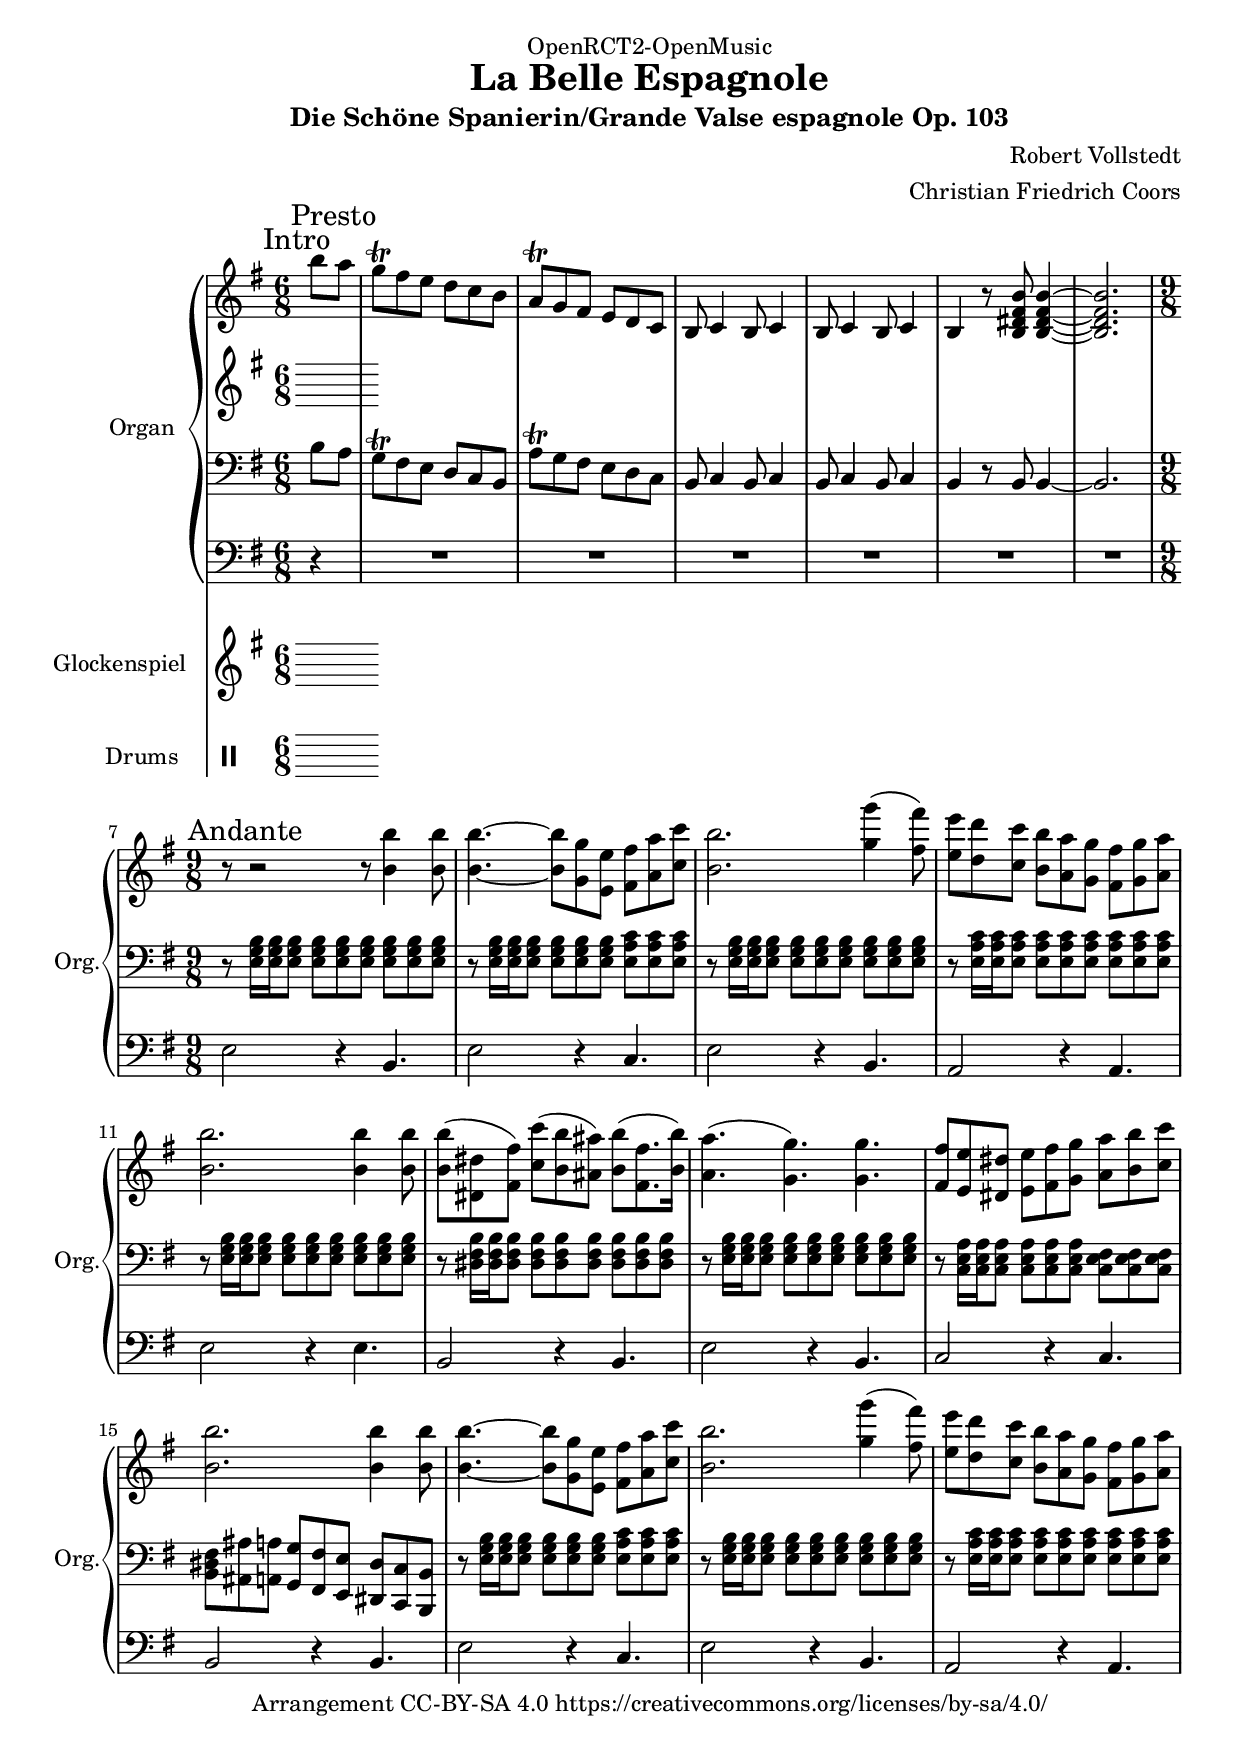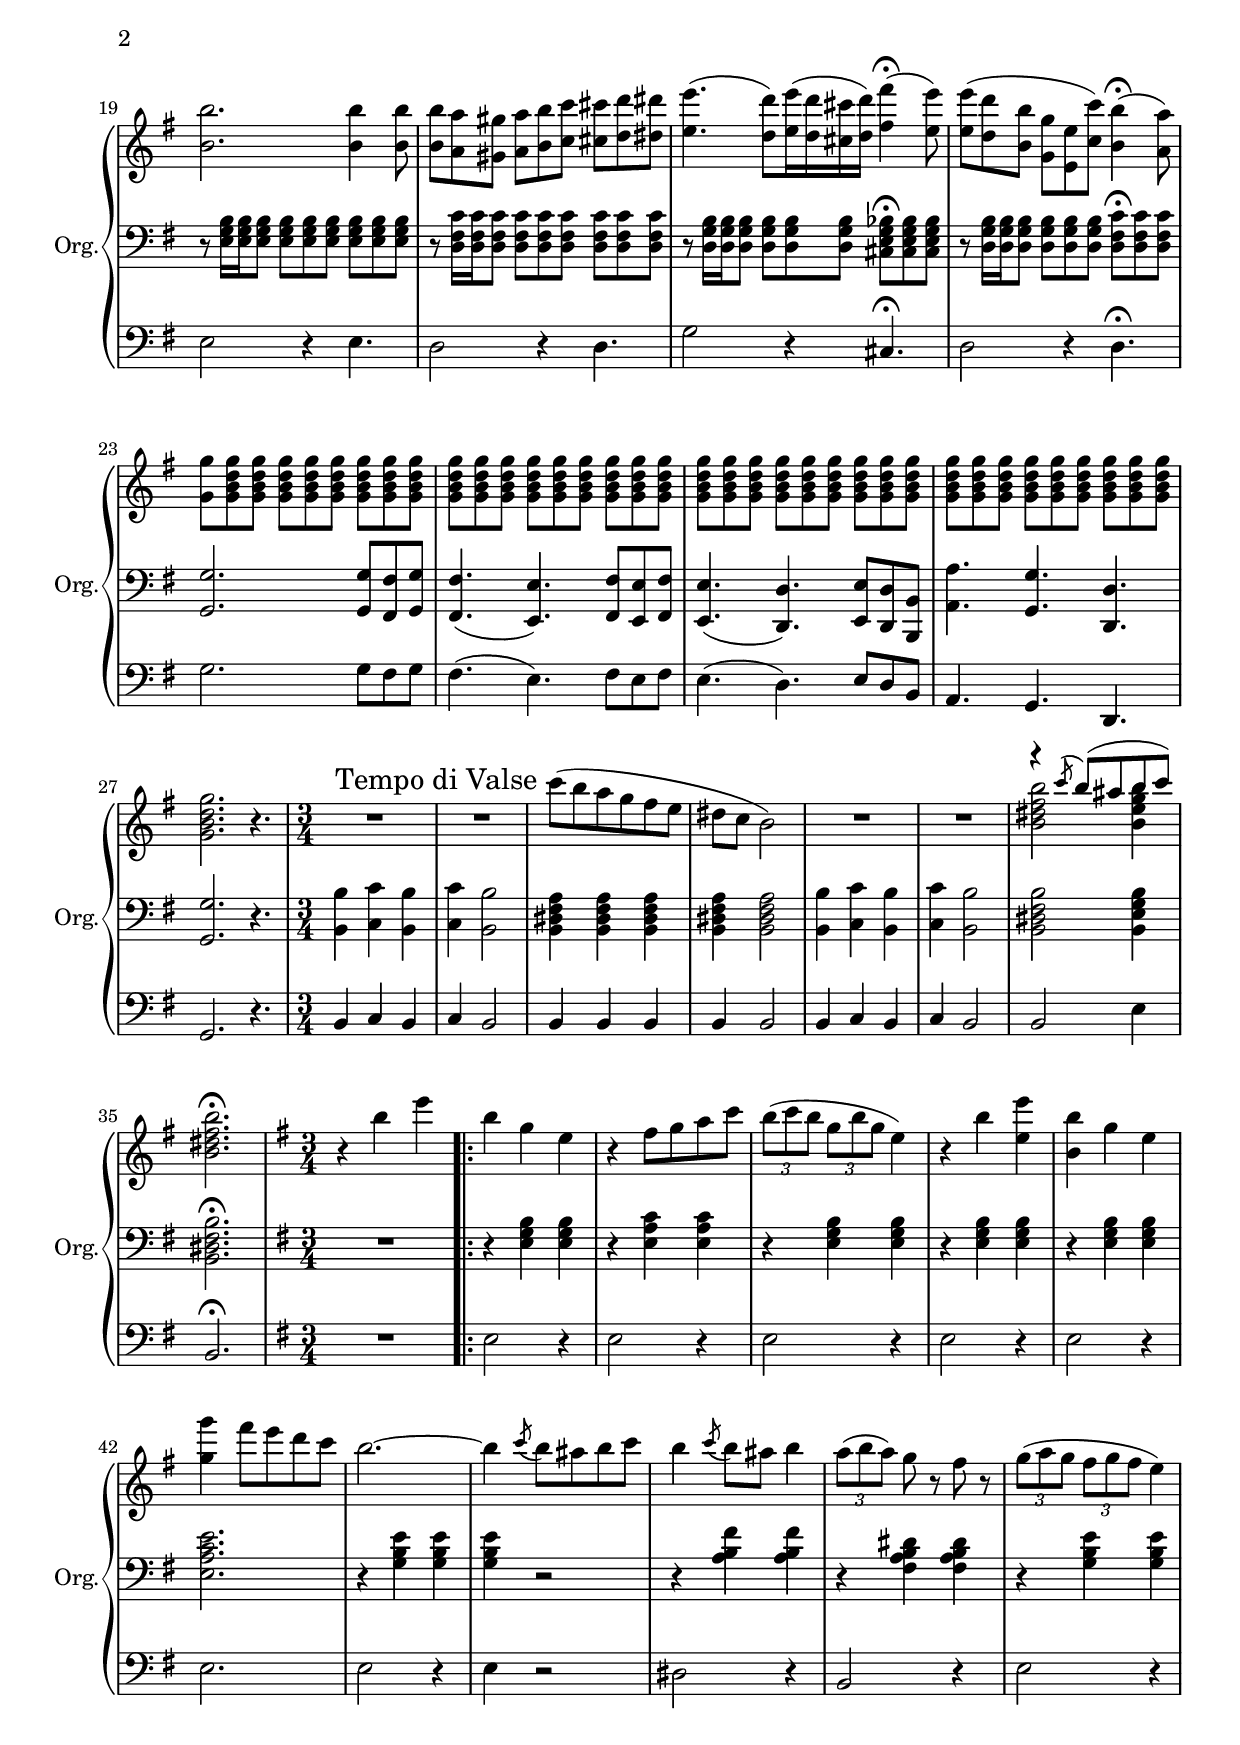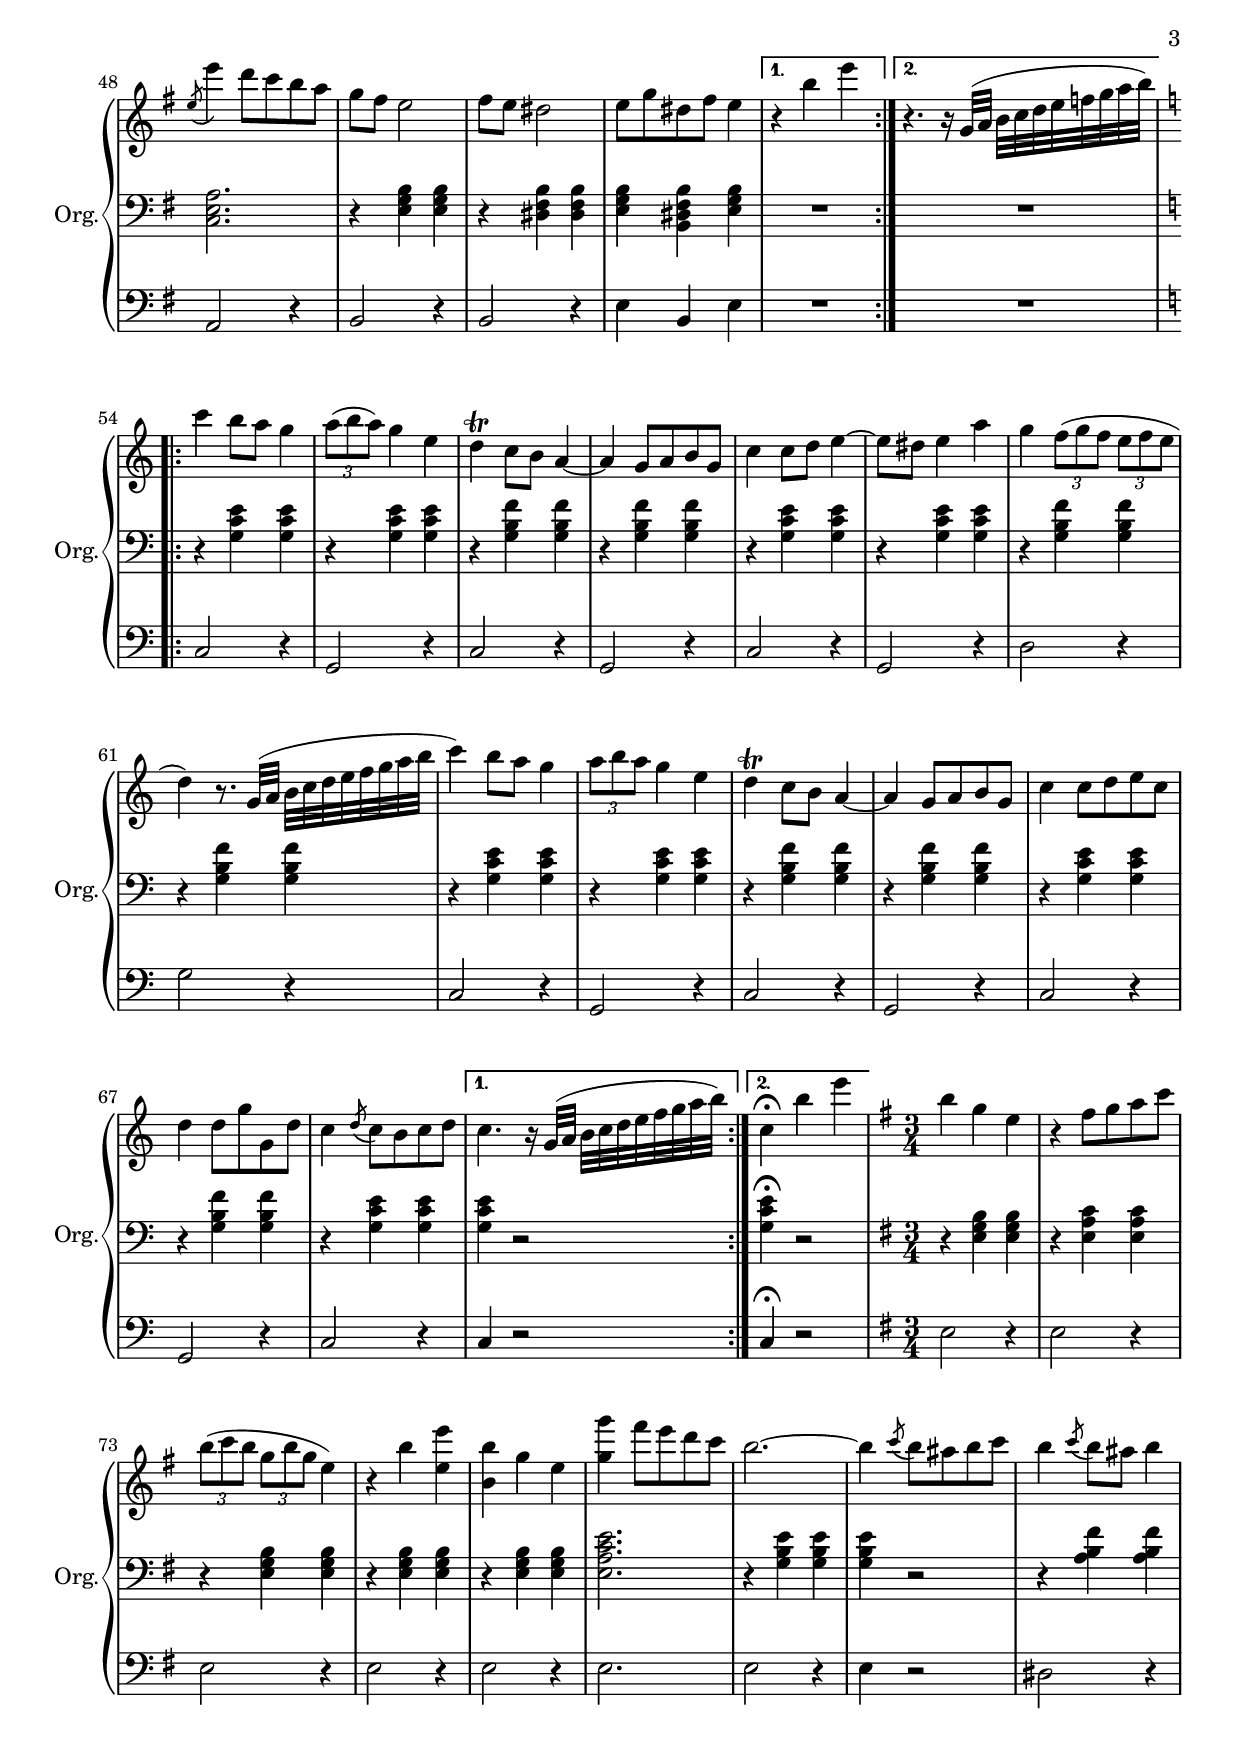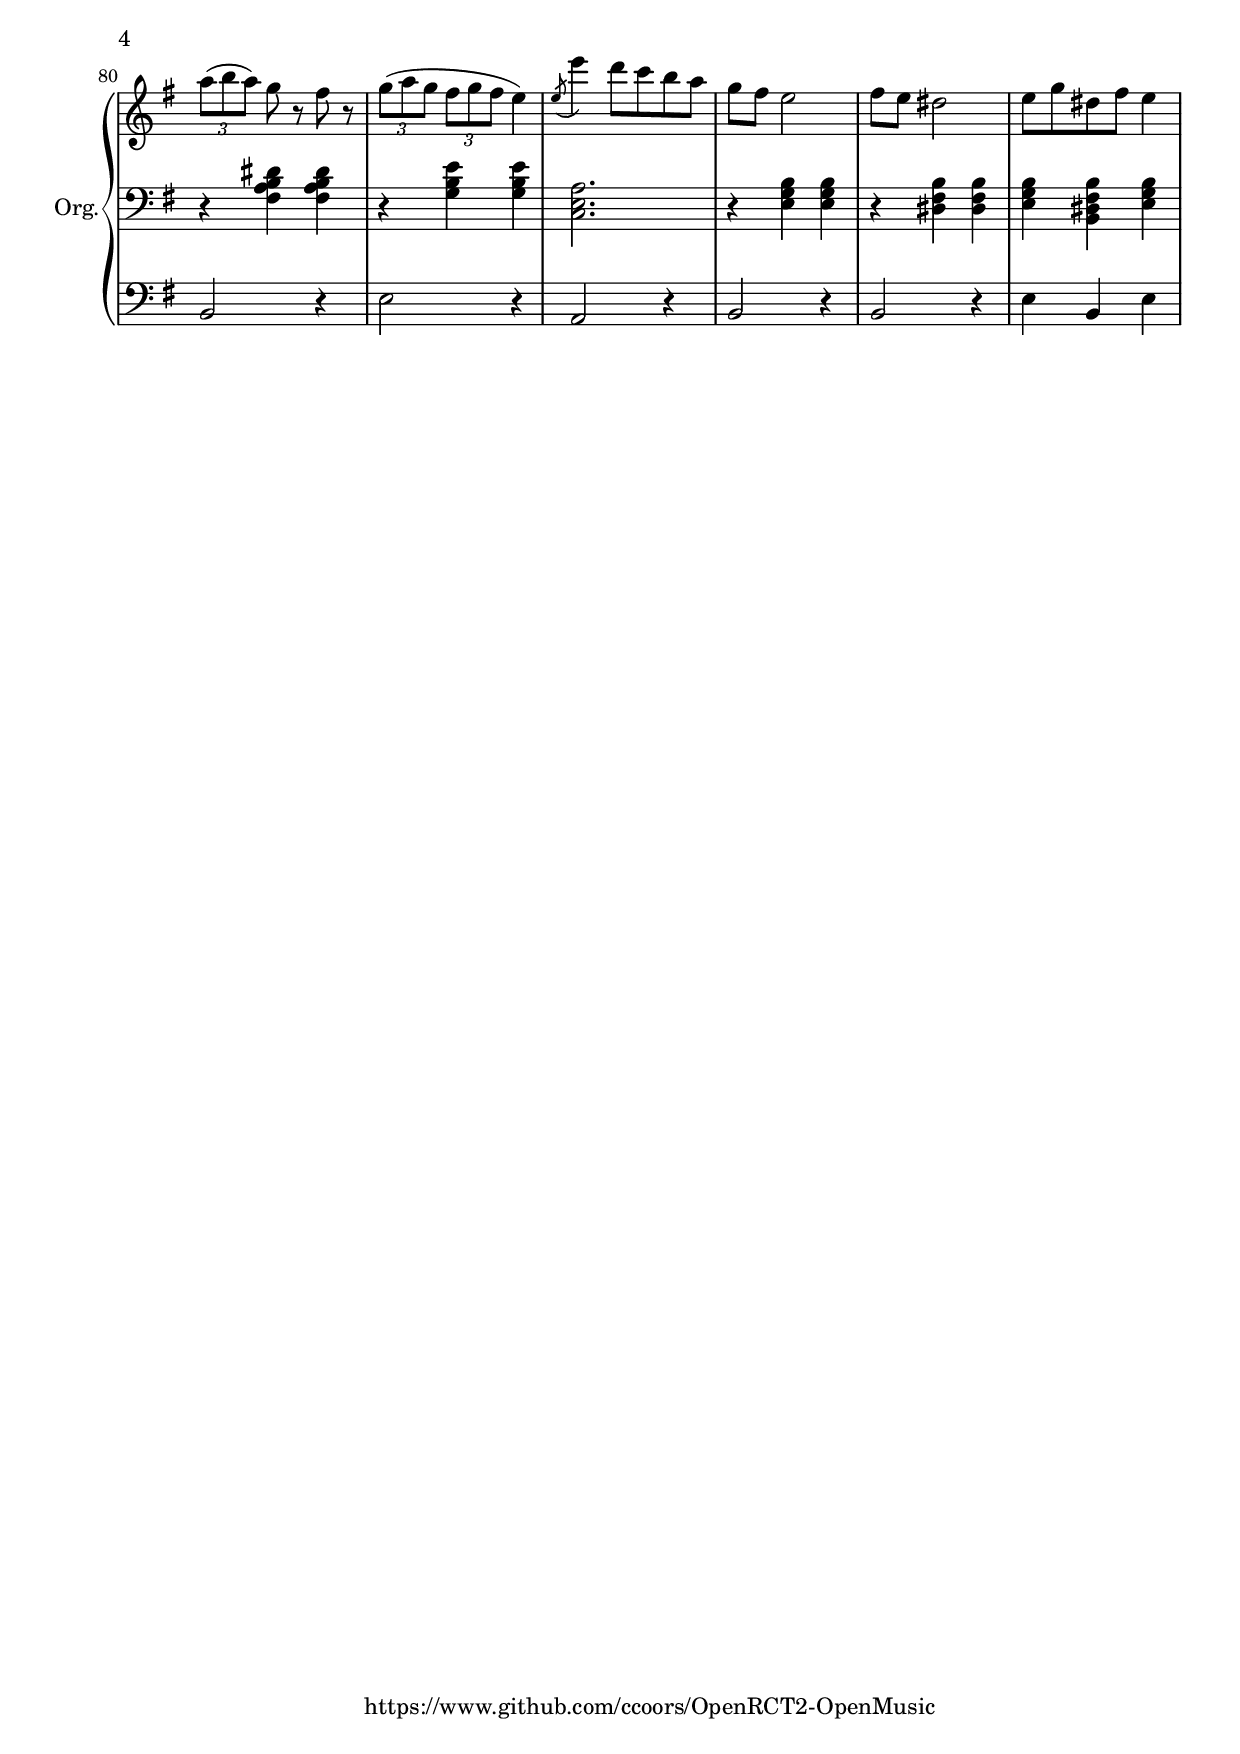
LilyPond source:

\version "2.18.2"
\include "../../include/include.ly"

\header {
  dedication = "OpenRCT2-OpenMusic"
  title = "La Belle Espagnole"
  arranger = "Christian Friedrich Coors"
  subtitle = "Die Schöne Spanierin/Grande Valse espagnole Op. 103"
  composer = "Robert Vollstedt"
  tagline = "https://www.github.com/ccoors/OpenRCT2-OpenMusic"
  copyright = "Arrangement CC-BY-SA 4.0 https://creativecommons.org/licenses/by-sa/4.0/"
}

global_presto = {
  \key e \minor
  \time 6/8
  \partial 4
}

global_andante_tempo = {
  \set Score.tempoHideNote = ##t
  \tempo 4 = 95
}

global_andante_fermata = {
  \set Score.tempoHideNote = ##t
  \tempo 4 = 60
}

global_andante = {
  \time 9/8
  \global_andante_tempo
}

global_tempo_di_valse = {
  \set Score.tempoHideNote = ##t
  \tempo 4 = 220
  \time 3/4
}

global_one = {
  \set Score.tempoHideNote = ##t
  \tempo 4 = 200
  \time 3/4
  \key e \minor
}

global_one_two_tempo = {
  \set Score.tempoHideNote = ##t
  \tempo 4 = 200
}

global_one_two_fermata = {
  \set Score.tempoHideNote = ##t
  \tempo 4 = 60
}

global_one_two = {
  \key c \major
  \global_one_two_tempo
}

melody_one_a_tempo = \relative c''' {
  b g e |
  r fis8 g a c |
  \tuplet 3/2 { b( c b } \tuplet 3/2 { g b g } e4) |
  r b' <e e,> |
  <b b,> g e |
  <g g'> fis'8 e d c |
  b2.~ |
  b4 \acciaccatura c8 b ais b c |
  b4 \acciaccatura c8 b ais b4 |
  \tuplet 3/2 { a8( b a) } g r fis r |
  \tuplet 3/2 { g( a g } \tuplet 3/2 { fis g fis } e4) |
  \acciaccatura e8 e'4 d8 c b a |
  g fis e2 |
  fis8 e dis2 |
  e8 g dis fis e4 |
}

melody = \relative c'' {
  \global_presto
  \mark "Intro"
  b'8\mark "Presto" a |
  g\trill fis e d c b |
  a\trill g fis e d c |
  \repeat unfold 2 { b8 c4 b8 c4 | }
  b4 r8 <b dis fis b>8 <b dis fis b>4~ |
  <b dis fis b>2. |
  
  \global_andante
  r8\mark "Andante" r2 r8 <b' b'>4 <b b'>8 |
  <b b'>4.~ <b b'>8 <g g'> <e e'> <fis fis'> <a a'> <c c'> |
  <b b'>2. <g' g'>4( <fis fis'>8) |
  <e e'> <d d'> <c c'> <b b'> <a a'> <g g'> <fis fis'> <g g'> <a a'> |
  <b b'>2. <b b'>4 <b b'>8 |
  <b b'>( <dis, dis'> <fis fis'>) <c' c'>( <b b'> <ais ais'>) <b b'>( <fis fis'>8. <b b'>16) |
  <a a'>4.( <g g'>) <g g'> |
  <fis fis'>8 <e e'> <dis dis'> <e e'> <fis fis'> <g g'> <a a'> <b b'> <c c'> |
  <b b'>2. <b b'>4 <b b'>8 |
  <b b'>4.~ <b b'>8 <g g'> <e e'> <fis fis'> <a a'> <c c'> |
  <b b'>2. <g' g'>4( <fis fis'>8) |
  <e e'> <d d'> <c c'> <b b'> <a a'> <g g'> <fis fis'> <g g'> <a a'> |
  <b b'>2. <b b'>4 <b b'>8 |
  <b b'>8 <a a'> <gis gis'> <a a'> <b b'> <c c'> <cis cis'> <d d'> <dis dis'> |
  <e e'>4.( <d d'>8) <e e'>16( <d d'> <cis cis'> <d d'>) <fis fis'>4\fermata( <e e'>8) |
  <e e'>8( <d d'> <b b'> <g g'> <e e'> <c' c'>) <b b'>4\fermata( <a a'>8) |
  <g g'>8 \repeat unfold 8 { <g b d g> } |
  \repeat unfold 3 { \repeat unfold 9 { <g b d g> } | }
  <g b d g>2. r4. |
  
  \global_tempo_di_valse
  R2.\mark "Tempo di Valse" |
  R2. |
  c'8( b a g fis e |
  dis c b2) |
  R2.*2
  
  <<
    { r4 \acciaccatura c'8 b( ais b c) }
  \\
    { <b, dis fis b>2 <b e g b>4 }
  >>
  \global_andante_tempo <b dis fis b>2.\fermata |
  
  \global_one
  r4 b' e |
  \repeat volta 2 {
    \melody_one_a_tempo
  }
  \alternative {
    { r4 b e | }
    { r4. r16 g,,32( a b c d e f g a b) | }
  }
  
  \global_one_two
  \repeat volta 2 {
    c4 b8 a g4 |
    \tuplet 3/2 { a8( b a) } g4 e |
    d\trill c8 b a4~ |
    a g8 a b g |
    c4 c8 d e4~ |
    e8 dis e4 a |
    g \tuplet 3/2 { f8( g f } \tuplet 3/2 { e f e } |
    d4) r8. g,32( a b c d e f g a b |
    c4) b8 a g4 |
    \tuplet 3/2 { a8 b a } g4 e |
    d\trill c8 b a4~ |
    a g8 a b g |
    c4 c8 d e c |
    d4 d8 g g, d' |
    c4 \acciaccatura d8 c b c d |
  }
  \alternative {
    { c4. r16 g32( a b c d e f g a b) }
    { \global_one_two_fermata c,4\fermata \global_one_two_tempo b' e }
  }
  
  \global_one
  \melody_one_a_tempo
}

second_melody = \relative c'' {
  \global_presto
}

left_one_a_tempo = {
  r4 <e g b> <e g b> |
  r <e a c> <e a c> |
  \repeat unfold 3 { r <e g b> <e g b> }
  <e a c e>2. |
  r4 <g b e> <g b e> |
  <g b e> r2 |
  r4 <a b fis'> <a b fis'> |
  r <fis a b dis> <fis a b dis> |
  r <g b e> <g b e> |
  <c, e a>2. |
  r4 <e g b> <e g b> |
  r <dis fis b> <dis fis b> |
  <e g b> <b dis fis b> <e g b> |
}

left = \relative c' {
  \global_presto
  
  b8 a |
  g\trill fis e d c b |
  a'\trill g fis e d c |
  \repeat unfold 2 { b8 c4 b8 c4 | }
  b4 r8 b8 b4~ |
  b2. |
  
  \global_andante
  r8 <e g b>16 <e g b> \repeat unfold 7 { <e g b>8 } |
  r8 <e g b>16 <e g b> \repeat unfold 4 { <e g b>8 } \repeat unfold 3 { <e a c> } |
  r8 <e g b>16 <e g b> \repeat unfold 7 { <e g b>8 } |
  r8 <e a c>16 <e a c> \repeat unfold 7 { <e a c>8 } |
  r8 <e g b>16 <e g b> \repeat unfold 7 { <e g b>8 } |
  r8 <dis fis b>16 <dis fis b> \repeat unfold 7 { <dis fis b>8 } |
  r8 <e g b>16 <e g b> \repeat unfold 7 { <e g b>8 } |
  r8 <c e a>16 <c e a> \repeat unfold 4 { <c e a>8 } \repeat unfold 3 { <c e fis> } |
  <b dis fis>8 <ais ais'> <a a'> <g g'> <fis fis'> <e e'> <dis dis'> <c c'> <b b'> |
  
  r8 <e' g b>16 <e g b> \repeat unfold 4 { <e g b>8 } \repeat unfold 3 { <e a c> } |
  r8 <e g b>16 <e g b> \repeat unfold 7 { <e g b>8 } |
  r8 <e a c>16 <e a c> \repeat unfold 7 { <e a c>8 } |
  r8 <e g b>16 <e g b> \repeat unfold 7 { <e g b>8 } |
  r8 <d fis c'>16 <d fis c'> \repeat unfold 7 { <d fis c'>8 } |
  r8 <d g b>16 <d g b> \repeat unfold 4 { <d g b>8 } \global_andante_fermata <cis e g bes>\fermata <cis e g bes> \global_andante_tempo <cis e g bes> |
  r8 <d g b>16 <d g b> \repeat unfold 4 { <d g b>8 } \global_andante_fermata <d fis c'>\fermata <d fis c'> \global_andante_tempo <d fis c'> |
  <g g,>2. <g g,>8 <fis fis,> <g g,> |
  <fis fis,>4.( <e e,>) <fis fis,>8 <e e,> <fis fis,> |
  <e e,>4.( <d d,>) <e e,>8 <d d,> <b b,> |
  <a' a,>4. <g g,> <d d,> |
  <g g,>2. r4. |
  
  \global_tempo_di_valse
  <b b,>4 <c c,> <b b,> |
  <c c,> <b b,>2 |
  \repeat unfold 3 { <b, dis fis a>4 } |
  <b dis fis a> <b dis fis a>2 |
  <b' b,>4 <c c,> <b b,> |
  <c c,> <b b,>2 |
  <b, dis fis b> <b e g b>4 |
  <b dis fis b>2.\fermata |
  
  \global_one
  R2. |
  \repeat volta 2 {
    \left_one_a_tempo
  }
  \alternative {
    { R2. }
    { R2. }
  }
  
  \global_one_two
  \repeat volta 2 {
    \repeat unfold 3 {
      \repeat unfold 2 { r4 <g c e> <g c e> | }
      \repeat unfold 2 { r4 <g b f'> <g b f'> | }
    }
    r4 <g c e> <g c e> |
    r4 <g b f'> <g b f'> |
    r4 <g c e> <g c e> |
  }
  \alternative {
    { <g c e>4 r2 | }
    { <g c e>4\fermata r2 | }
  }
  
  
  \global_one
  \left_one_a_tempo
}

pedal_one_a_tempo = {
  \repeat unfold 5 { e2 r4 | }
  e2. |
  e2 r4 |
  e4 r2 |
  dis2 r4 |
  b2 r4 |
  e2 r4 |
  a,2 r4 |
  \repeat unfold 2 { b2 r4 | }
  e4 b e |
}

pedal = \relative c {
  \global_presto
  r4 |
  R2.*6 |
  
  \global_andante
  e2 r4 b4. |
  e2 r4 c4. |
  e2 r4 b4. |
  a2 r4 a4. |
  e'2 r4 e4. |
  b2 r4 b4. |
  e2 r4 b4. |
  c2 r4 c4. |
  b2 r4 b4. |
  
  e2 r4 c4. |
  e2 r4 b4. |
  a2 r4 a4. |
  e'2 r4 e4. |
  d2 r4 d4. |
  g2 r4 cis,4.\fermata |
  d2 r4 d4.\fermata |
  g2. g8 fis g |
  fis4.( e) fis8 e fis |
  e4.( d) e8 d b |
  a4. g d |
  g2. r4. |
  
  \global_tempo_di_valse
  b4 c b |
  c b2 |
  b4 b b |
  b b2 |
  b4 c b |
  c b2 |
  b e4 |
  b2.\fermata |
  
  \global_one
  R2. |
  \repeat volta 2 {
    \pedal_one_a_tempo
  }
  \alternative {
    { R2. }
    { R2. }
  }
  
  \global_one_two
  \repeat volta 2 {
    \repeat unfold 3 {
      c2 r4 |
      g2 r4 |
    }
    d'2 r4 |
    g2 r4 |
    \repeat unfold 2 {
      c,2 r4 |
      g2 r4 |
    }
    c2 r4 |
    g2 r4 |
    c2 r4 |
  }
  \alternative {
    { c4 r2 | }
    { c4\fermata r2 | }
  }
  
  \global_one
  \pedal_one_a_tempo
}

glockenspiel = \relative c'' {
  \global_presto
}

drum = \drummode {
  
}

organPart = <<
  \new PianoStaff \with {
    instrumentName = "Organ"
    shortInstrumentName = "Org."
  } <<
    \new Staff = "melody" \with {
      midiInstrument = \melodyInstrument
    } \melody
    \new Staff = "second melody" \with {
      midiInstrument = \secondMelodyInstrument
    } \second_melody
    \new Staff = "accompaniment" \with {
      midiInstrument = \accompanimentInstrument
    } { \clef bass \left }
    \new Staff = "pedal" \with {
      midiInstrument = \pedalInstrument
    } { \clef bass \pedal }
  >>
>>

glockenspielPart = \new Staff \with {
  instrumentName = "Glockenspiel"
  shortInstrumentName = "Gls."
  midiInstrument = \glockenspielInstrument
} \glockenspiel

drumPart = \new DrumStaff \with {
  \consists "Instrument_name_engraver"
  instrumentName = "Drums"
  shortInstrumentName = "Dr."
} \drum

\score {
  <<
    \organPart
    \glockenspielPart
    \drumPart
  >>
  
  \layout { }
}

\score {
  \unfoldRepeats \articulate <<
    \organPart
    \glockenspielPart
    \drumPart
  >>
  \midi {
    \tempo 4=140
  }
}
